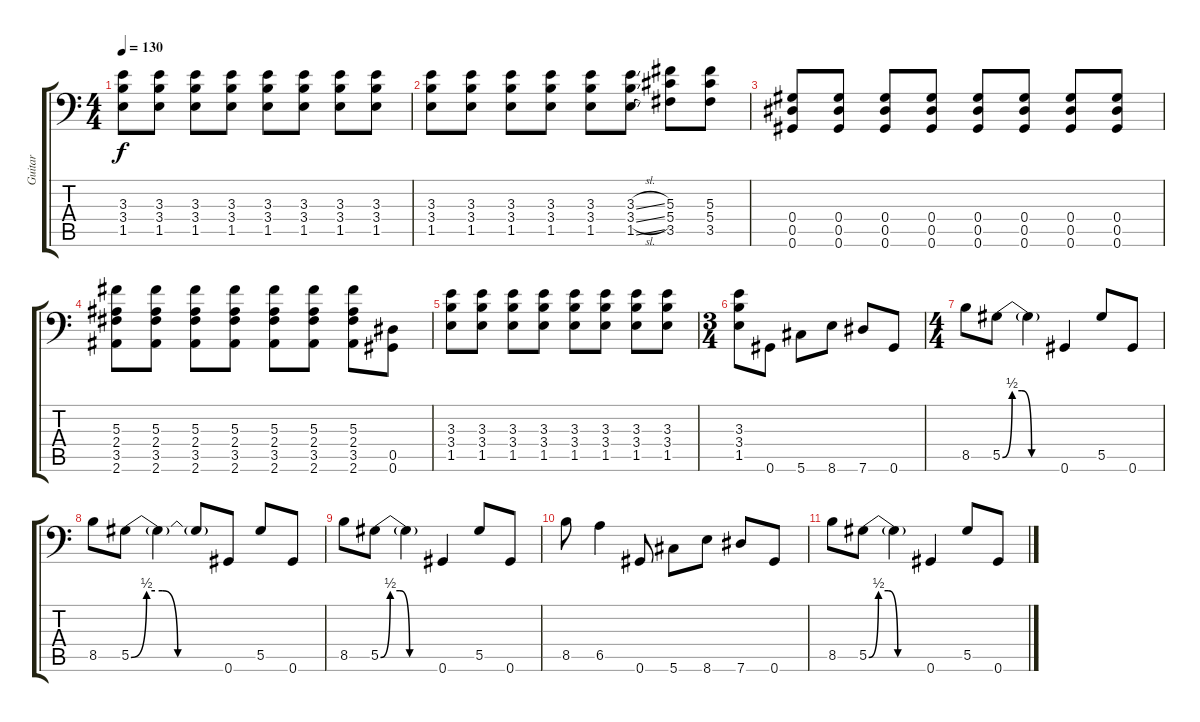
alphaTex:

\track ("Guitar" "Guitar") {instrument distortionguitar}
\staff {score tabs}
\tuning (Bb3 Gb3 Db3 Ab2 Eb2 Ab1) {hide}
\ts (4 4)
\tempo 130
\clef f4
\ks c
(3.3 3.4 1.5).8{dy f} (3.3 3.4 1.5).8 (3.3 3.4 1.5).8 (3.3 3.4 1.5).8 (3.3 3.4 1.5).8 (3.3 3.4 1.5).8 (3.3 3.4 1.5).8 (3.3 3.4 1.5).8 |
(3.3 3.4 1.5).8 (3.3 3.4 1.5).8 (3.3 3.4 1.5).8 (3.3 3.4 1.5).8 (3.3 3.4 1.5).8 (3.3{sl} 3.4{sl} 1.5{sl}).8 (5.3 5.4 3.5).8 (5.3 5.4 3.5).8 |
(0.4 0.5 0.6).8 (0.4 0.5 0.6).8 (0.4 0.5 0.6).8 (0.4 0.5 0.6).8 (0.4 0.5 0.6).8 (0.4 0.5 0.6).8 (0.4 0.5 0.6).8 (0.4 0.5 0.6).8 |
(5.3 2.4 3.5 2.6).8 (5.3 2.4 3.5 2.6).8 (5.3 2.4 3.5 2.6).8 (5.3 2.4 3.5 2.6).8 (5.3 2.4 3.5 2.6).8 (5.3 2.4 3.5 2.6).8 (5.3 2.4 3.5 2.6).8 (0.5 0.6).8 |
(3.3 3.4 1.5).8 (3.3 3.4 1.5).8 (3.3 3.4 1.5).8 (3.3 3.4 1.5).8 (3.3 3.4 1.5).8 (3.3 3.4 1.5).8 (3.3 3.4 1.5).8 (3.3 3.4 1.5).8 |
\ts (3 4)
(3.3 3.4 1.5).8 0.6.8 5.6.8 8.6.8 7.6.8 0.6.8 |
\ts (4 4)
8.5.8 5.5{be (custom 0 0 10 2 20 2 30 0 60 0)}.8 5.5{t}.4 0.6.4 5.5.8 0.6.8 |
8.5.8 5.5{be (custom 0 0 10 2 20 2 30 0 60 0)}.8 5.5{t}.4 5.5{t}.8 0.6.8 5.5.8 0.6.8 |
8.5.8 5.5{be (custom 0 0 10 2 20 2 30 0 60 0)}.8 5.5{t}.4 0.6.4 5.5.8 0.6.8 |
8.5.8 6.5.4 0.6.8 5.6.8 8.6.8 7.6.8 0.6.8 |
8.5.8 5.5{be (custom 0 0 10 2 20 2 30 0 60 0)}.8 5.5{t}.4 0.6.4 5.5.8 0.6.8
